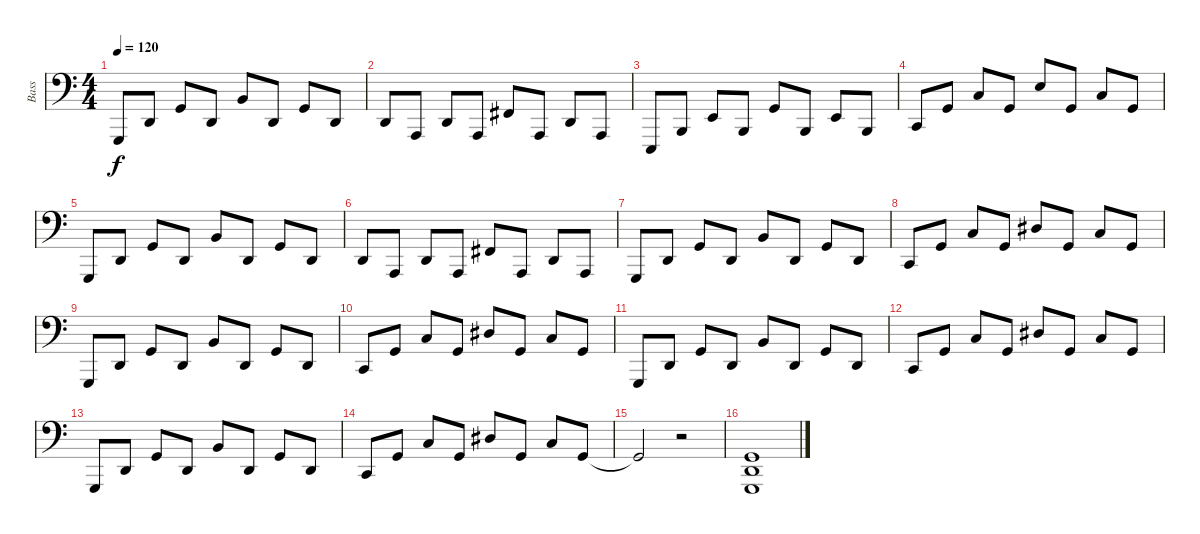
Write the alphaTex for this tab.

\track ("Bass" "Bass") {instrument acousticgrandpiano}
\staff {score}
\tuning (G2 D2 A1 E1) {hide}
\ts (4 4)
\tempo 120
\clef f4
\ks c
3.4.8{dy f} 0.2.8 0.1.8 0.2.8 4.1.8 0.2.8 0.1.8 0.2.8 |
0.2.8 0.3.8 0.2.8 0.3.8 4.2.8 0.3.8 0.2.8 0.3.8 |
0.4.8 2.3.8 2.2.8 2.3.8 0.1.8 2.3.8 2.2.8 2.3.8 |
3.3.8 0.1.8 5.1.8 0.1.8 9.1.8 0.1.8 5.1.8 0.1.8 |
3.4.8 0.2.8 0.1.8 0.2.8 4.1.8 0.2.8 0.1.8 0.2.8 |
0.2.8 0.3.8 0.2.8 0.3.8 14.4.8 0.3.8 0.2.8 0.3.8 |
3.4.8 0.2.8 0.1.8 0.2.8 4.1.8 0.2.8 0.1.8 0.2.8 |
3.3.8 0.1.8 5.1.8 0.1.8 8.1.8 0.1.8 5.1.8 0.1.8 |
3.4.8 0.2.8 0.1.8 0.2.8 4.1.8 0.2.8 0.1.8 0.2.8 |
3.3.8 0.1.8 5.1.8 0.1.8 8.1.8 0.1.8 5.1.8 0.1.8 |
3.4.8 0.2.8 0.1.8 0.2.8 4.1.8 0.2.8 0.1.8 0.2.8 |
3.3.8 0.1.8 5.1.8 0.1.8 8.1.8 0.1.8 5.1.8 0.1.8 |
3.4.8 0.2.8 0.1.8 0.2.8 4.1.8 0.2.8 0.1.8 0.2.8 |
3.3.8 0.1.8 5.1.8 0.1.8 8.1.8 0.1.8 5.1.8 0.1.8 |
0.1{t}.2 r.2 |
(0.1 0.2 3.4).1
